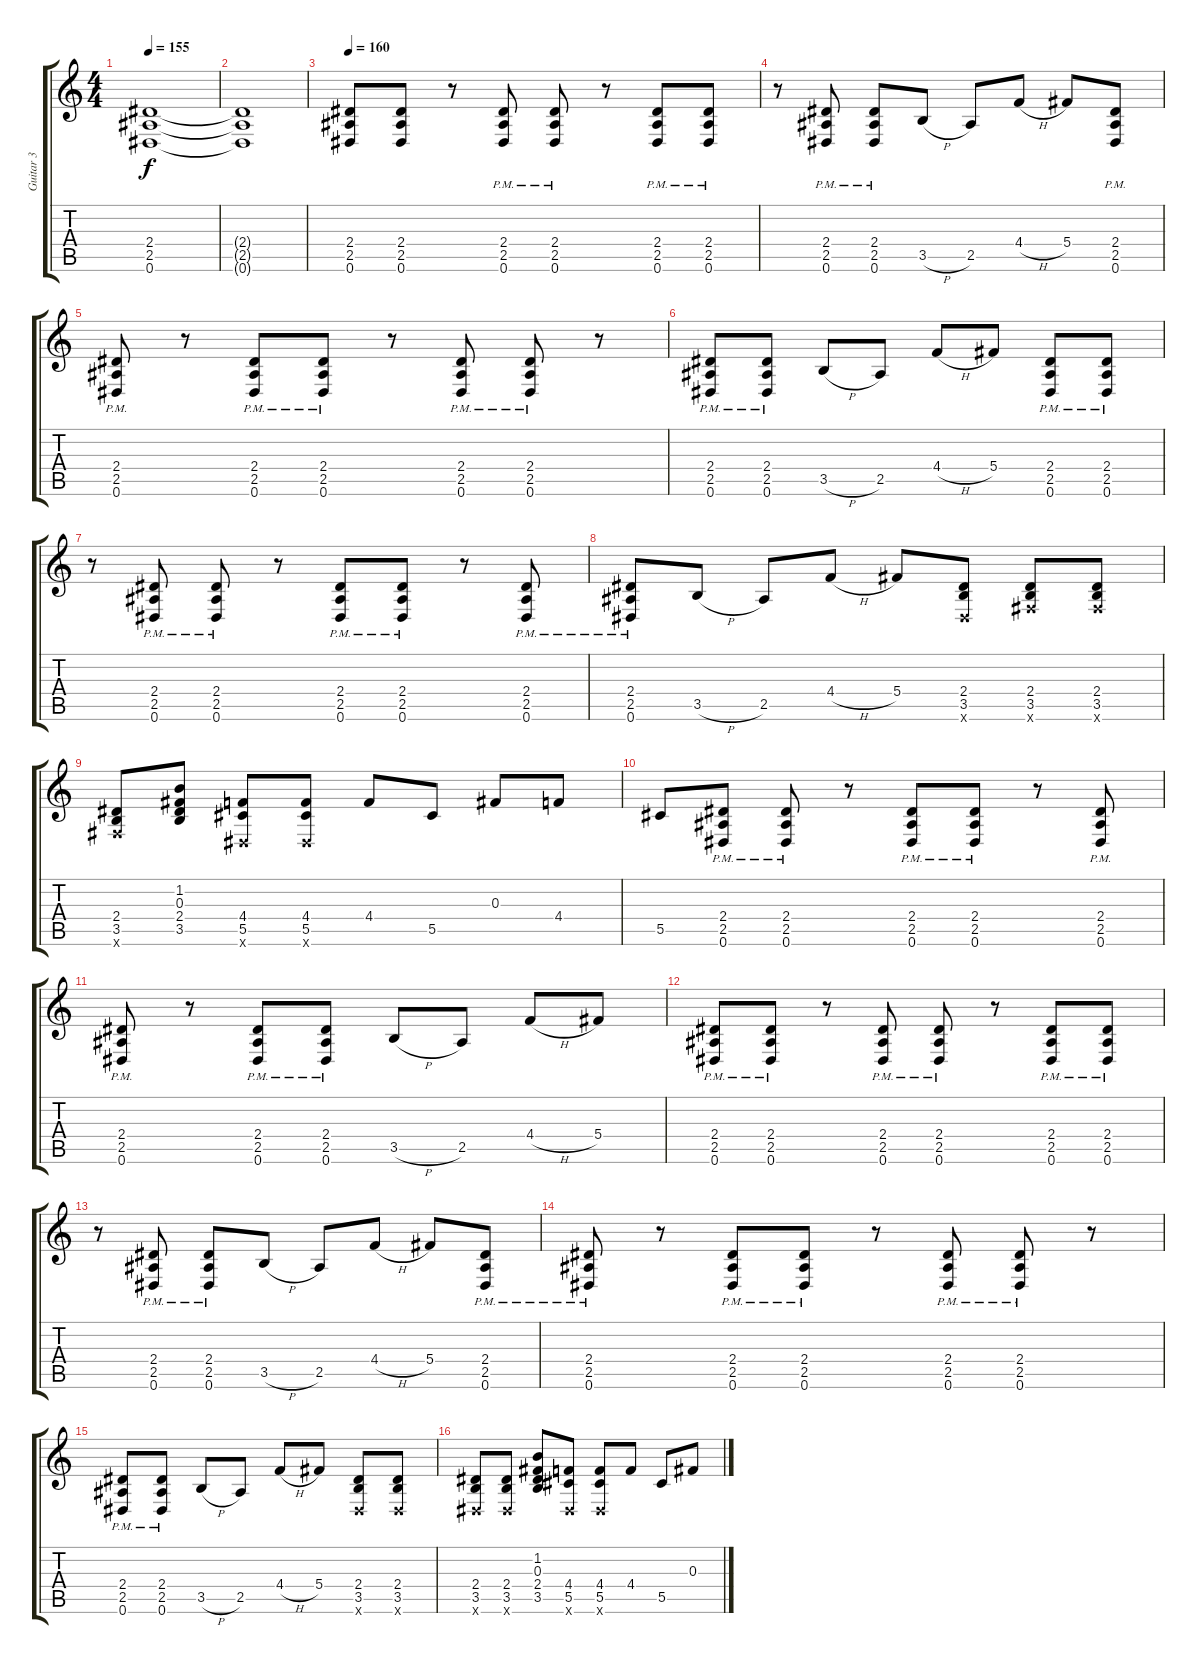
\track ("Guitar 3" "Guitar 3") {instrument distortionguitar}
\staff {score tabs}
\tuning (Eb4 Bb3 Gb3 Db3 Ab2 Eb2) {hide}
\ts (4 4)
\tempo 155
\clef g2
\ks c
(2.4{t} 2.5{t} 0.6{t}).1{dy f} |
(2.4{t} 2.5{t} 0.6{t}).1 |
\tempo 160
(2.4 2.5 0.6).8 (2.4 2.5 0.6).8 r.8 (2.4{pm} 2.5{pm} 0.6{pm}).8 (2.4{pm} 2.5{pm} 0.6{pm}).8 r.8 (2.4{pm} 2.5{pm} 0.6{pm}).8 (2.4{pm} 2.5{pm} 0.6{pm}).8 |
r.8 (2.4{pm} 2.5{pm} 0.6{pm}).8 (2.4{pm} 2.5{pm} 0.6{pm}).8 3.5{h}.8 2.5.8 4.4{h}.8 5.4.8 (2.4{pm} 2.5{pm} 0.6{pm}).8 |
(2.4{pm} 2.5{pm} 0.6{pm}).8 r.8 (2.4{pm} 2.5{pm} 0.6{pm}).8 (2.4{pm} 2.5{pm} 0.6{pm}).8 r.8 (2.4{pm} 2.5{pm} 0.6{pm}).8 (2.4{pm} 2.5{pm} 0.6{pm}).8 r.8 |
(2.4{pm} 2.5{pm} 0.6{pm}).8 (2.4{pm} 2.5{pm} 0.6{pm}).8 3.5{h}.8 2.5.8 4.4{h}.8 5.4.8 (2.4{pm} 2.5{pm} 0.6{pm}).8 (2.4{pm} 2.5{pm} 0.6{pm}).8 |
r.8 (2.4{pm} 2.5{pm} 0.6{pm}).8 (2.4{pm} 2.5{pm} 0.6{pm}).8 r.8 (2.4{pm} 2.5{pm} 0.6{pm}).8 (2.4{pm} 2.5{pm} 0.6{pm}).8 r.8 (2.4{pm} 2.5{pm} 0.6{pm}).8 |
(2.4{pm} 2.5{pm} 0.6{pm}).8 3.5{h}.8 2.5.8 4.4{h}.8 5.4.8 (2.4 3.5 0.6{x}).8 (2.4 3.5 3.6{x}).8 (2.4 3.5 3.6{x}).8 |
(2.4 3.5 3.6{x}).8 (1.2 0.3 2.4 3.5).8 (4.4 5.5 0.6{x}).8 (4.4 5.5 0.6{x}).8 4.4.8 5.5.8 0.3.8 4.4.8 |
5.5.8 (2.4{pm} 2.5{pm} 0.6{pm}).8 (2.4{pm} 2.5{pm} 0.6{pm}).8 r.8 (2.4{pm} 2.5{pm} 0.6{pm}).8 (2.4{pm} 2.5{pm} 0.6{pm}).8 r.8 (2.4{pm} 2.5{pm} 0.6{pm}).8 |
(2.4{pm} 2.5{pm} 0.6{pm}).8 r.8 (2.4{pm} 2.5{pm} 0.6{pm}).8 (2.4{pm} 2.5{pm} 0.6{pm}).8 3.5{h}.8 2.5.8 4.4{h}.8 5.4.8 |
(2.4{pm} 2.5{pm} 0.6{pm}).8 (2.4{pm} 2.5{pm} 0.6{pm}).8 r.8 (2.4{pm} 2.5{pm} 0.6{pm}).8 (2.4{pm} 2.5{pm} 0.6{pm}).8 r.8 (2.4{pm} 2.5{pm} 0.6{pm}).8 (2.4{pm} 2.5{pm} 0.6{pm}).8 |
r.8 (2.4{pm} 2.5{pm} 0.6{pm}).8 (2.4{pm} 2.5{pm} 0.6{pm}).8 3.5{h}.8 2.5.8 4.4{h}.8 5.4.8 (2.4{pm} 2.5{pm} 0.6{pm}).8 |
(2.4{pm} 2.5{pm} 0.6{pm}).8 r.8 (2.4{pm} 2.5{pm} 0.6{pm}).8 (2.4{pm} 2.5{pm} 0.6{pm}).8 r.8 (2.4{pm} 2.5{pm} 0.6{pm}).8 (2.4{pm} 2.5{pm} 0.6{pm}).8 r.8 |
(2.4{pm} 2.5{pm} 0.6{pm}).8 (2.4{pm} 2.5{pm} 0.6{pm}).8 3.5{h}.8 2.5.8 4.4{h}.8 5.4.8 (2.4 3.5 0.6{x}).8 (2.4 3.5 0.6{x}).8 |
(2.4 3.5 0.6{x}).8 (2.4 3.5 0.6{x}).8 (1.2 0.3 2.4 3.5).8 (4.4 5.5 0.6{x}).8 (4.4 5.5 0.6{x}).8 4.4.8 5.5.8 0.3.8
